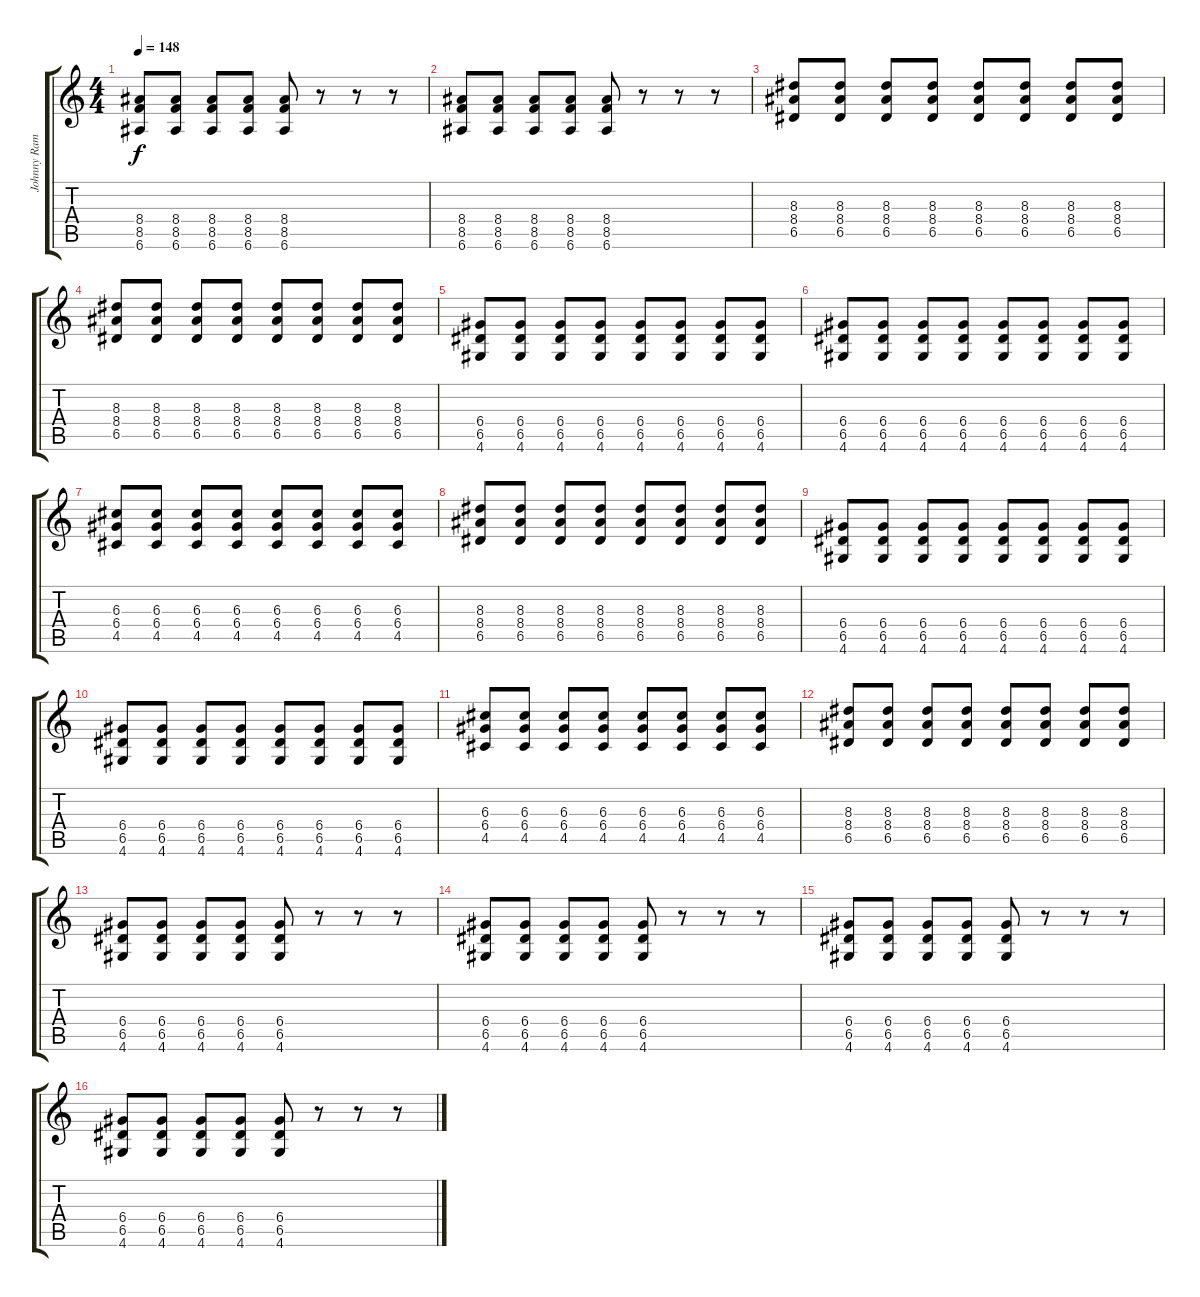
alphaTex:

\track ("Johnny Ramone - Guitar" "Johnny Ram") {instrument distortionguitar}
\staff {score tabs}
\tuning (E4 B3 G3 D3 A2 E2) {hide}
\ts (4 4)
\tempo 148
\clef g2
\ks c
(8.4 8.5 6.6).8{dy f} (8.4 8.5 6.6).8 (8.4 8.5 6.6).8 (8.4 8.5 6.6).8 (8.4 8.5 6.6).8 r.8 r.8 r.8 |
(8.4 8.5 6.6).8 (8.4 8.5 6.6).8 (8.4 8.5 6.6).8 (8.4 8.5 6.6).8 (8.4 8.5 6.6).8 r.8 r.8 r.8 |
(8.3 8.4 6.5).8 (8.3 8.4 6.5).8 (8.3 8.4 6.5).8 (8.3 8.4 6.5).8 (8.3 8.4 6.5).8 (8.3 8.4 6.5).8 (8.3 8.4 6.5).8 (8.3 8.4 6.5).8 |
(8.3 8.4 6.5).8 (8.3 8.4 6.5).8 (8.3 8.4 6.5).8 (8.3 8.4 6.5).8 (8.3 8.4 6.5).8 (8.3 8.4 6.5).8 (8.3 8.4 6.5).8 (8.3 8.4 6.5).8 |
(6.4 6.5 4.6).8 (6.4 6.5 4.6).8 (6.4 6.5 4.6).8 (6.4 6.5 4.6).8 (6.4 6.5 4.6).8 (6.4 6.5 4.6).8 (6.4 6.5 4.6).8 (6.4 6.5 4.6).8 |
(6.4 6.5 4.6).8 (6.4 6.5 4.6).8 (6.4 6.5 4.6).8 (6.4 6.5 4.6).8 (6.4 6.5 4.6).8 (6.4 6.5 4.6).8 (6.4 6.5 4.6).8 (6.4 6.5 4.6).8 |
(6.3 6.4 4.5).8 (6.3 6.4 4.5).8 (6.3 6.4 4.5).8 (6.3 6.4 4.5).8 (6.3 6.4 4.5).8 (6.3 6.4 4.5).8 (6.3 6.4 4.5).8 (6.3 6.4 4.5).8 |
(8.3 8.4 6.5).8 (8.3 8.4 6.5).8 (8.3 8.4 6.5).8 (8.3 8.4 6.5).8 (8.3 8.4 6.5).8 (8.3 8.4 6.5).8 (8.3 8.4 6.5).8 (8.3 8.4 6.5).8 |
(6.4 6.5 4.6).8 (6.4 6.5 4.6).8 (6.4 6.5 4.6).8 (6.4 6.5 4.6).8 (6.4 6.5 4.6).8 (6.4 6.5 4.6).8 (6.4 6.5 4.6).8 (6.4 6.5 4.6).8 |
(6.4 6.5 4.6).8 (6.4 6.5 4.6).8 (6.4 6.5 4.6).8 (6.4 6.5 4.6).8 (6.4 6.5 4.6).8 (6.4 6.5 4.6).8 (6.4 6.5 4.6).8 (6.4 6.5 4.6).8 |
(6.3 6.4 4.5).8 (6.3 6.4 4.5).8 (6.3 6.4 4.5).8 (6.3 6.4 4.5).8 (6.3 6.4 4.5).8 (6.3 6.4 4.5).8 (6.3 6.4 4.5).8 (6.3 6.4 4.5).8 |
(8.3 8.4 6.5).8 (8.3 8.4 6.5).8 (8.3 8.4 6.5).8 (8.3 8.4 6.5).8 (8.3 8.4 6.5).8 (8.3 8.4 6.5).8 (8.3 8.4 6.5).8 (8.3 8.4 6.5).8 |
(6.4 6.5 4.6).8 (6.4 6.5 4.6).8 (6.4 6.5 4.6).8 (6.4 6.5 4.6).8 (6.4 6.5 4.6).8 r.8 r.8 r.8 |
(6.4 6.5 4.6).8 (6.4 6.5 4.6).8 (6.4 6.5 4.6).8 (6.4 6.5 4.6).8 (6.4 6.5 4.6).8 r.8 r.8 r.8 |
(6.4 6.5 4.6).8 (6.4 6.5 4.6).8 (6.4 6.5 4.6).8 (6.4 6.5 4.6).8 (6.4 6.5 4.6).8 r.8 r.8 r.8 |
(6.4 6.5 4.6).8 (6.4 6.5 4.6).8 (6.4 6.5 4.6).8 (6.4 6.5 4.6).8 (6.4 6.5 4.6).8 r.8 r.8 r.8
